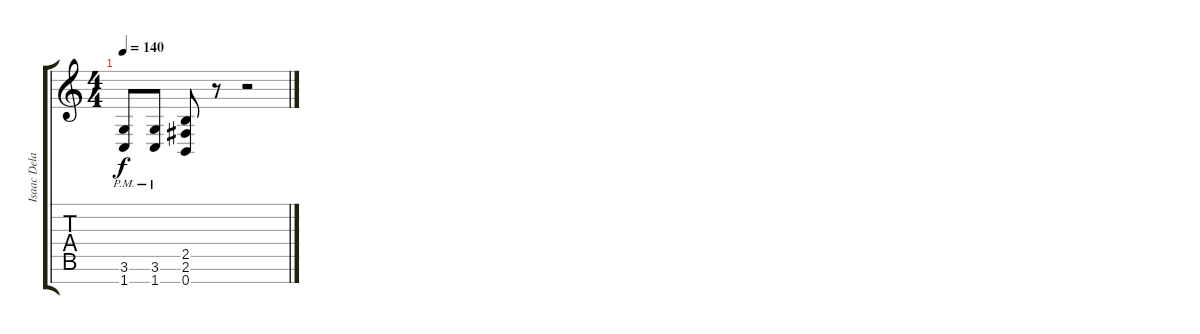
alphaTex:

\track ("Isaac Delahaye" "Isaac Dela") {instrument distortionguitar}
\staff {score tabs}
\tuning (E4 B3 G3 D3 A2 E2 B1) {hide}
\ts (4 4)
\tempo 140
\clef g2
\ks c
(3.6{pm} 1.7{pm}).8{dy f} (3.6{pm} 1.7{pm}).8 (2.5 2.6 0.7).8 r.8 r.2
